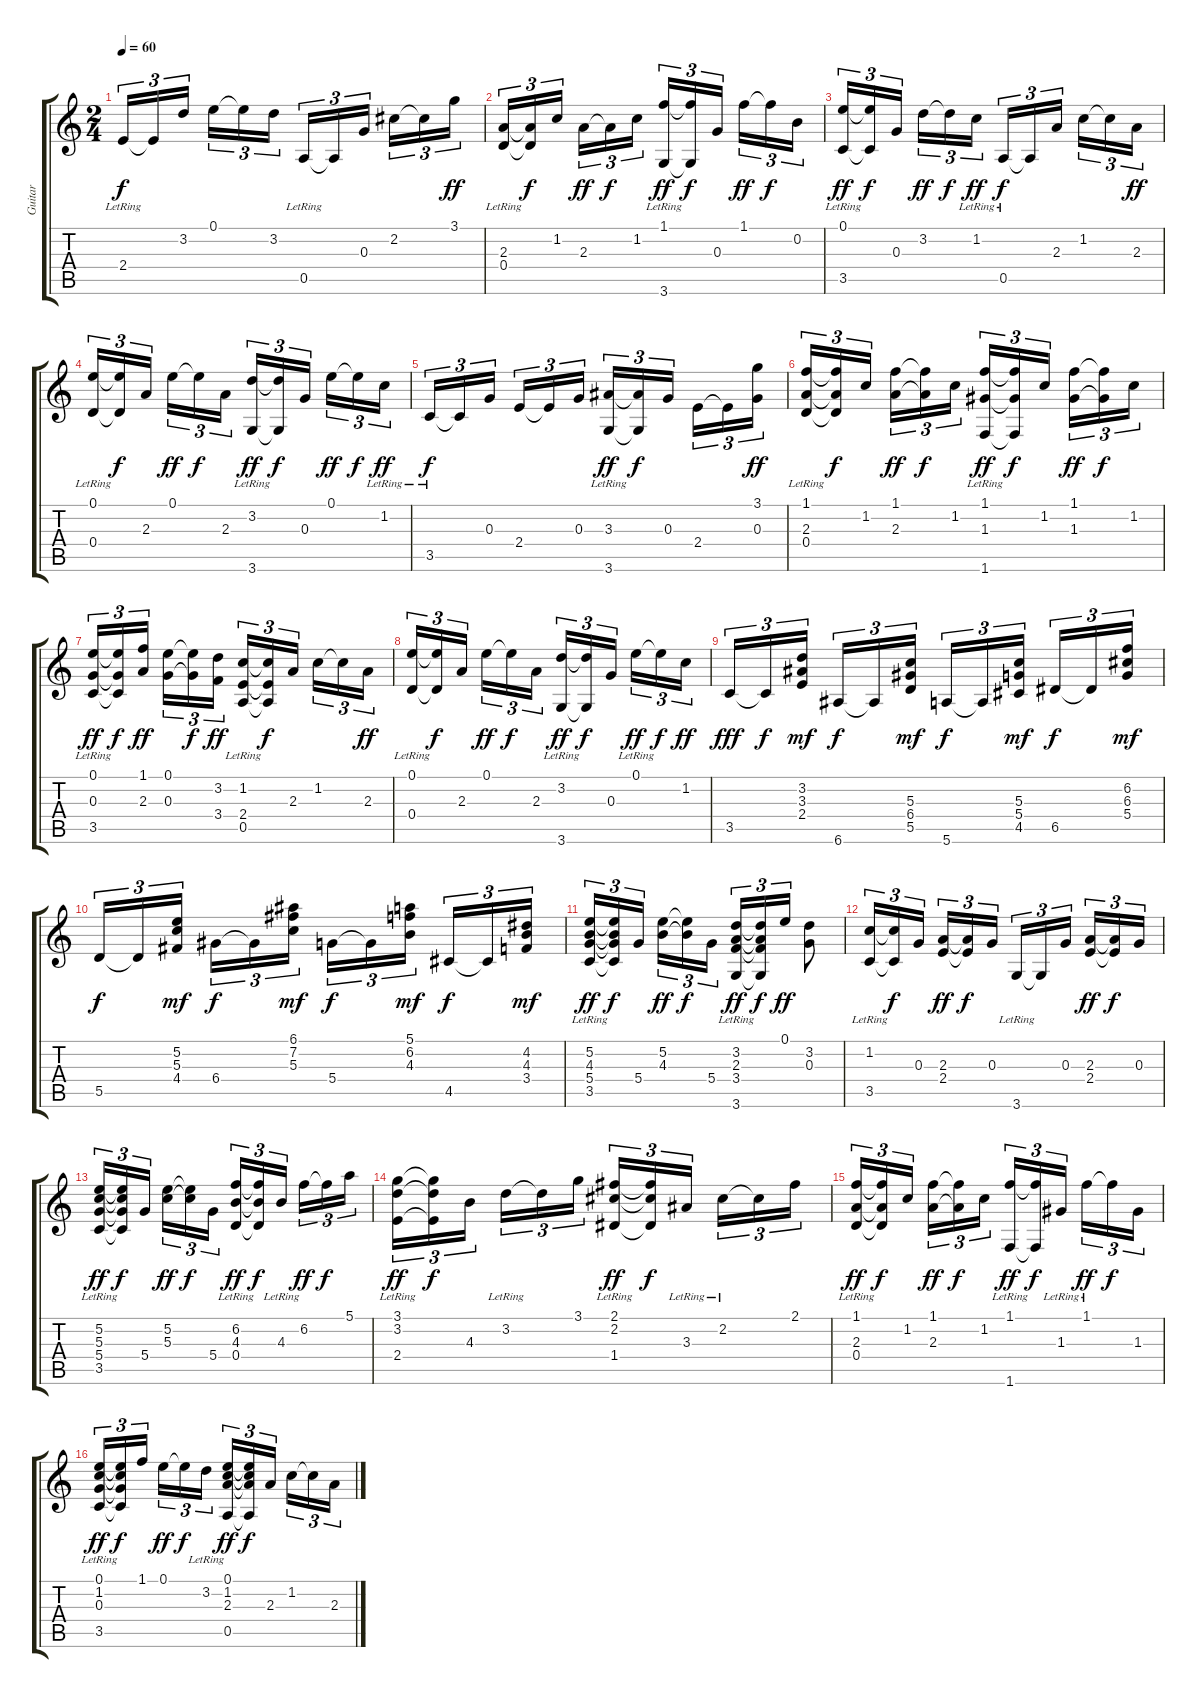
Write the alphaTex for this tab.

\track ("Guitar" "Guitar") {instrument acousticguitarnylon}
\staff {score tabs}
\tuning (E4 B3 G3 D3 A2 E2) {hide}
\ts (2 4)
\tempo 60
\clef g2
\ks c
2.4{lr}.16{tu (3 2) dy f} 2.4{t}.16{tu (3 2)} 3.2.16{tu (3 2)} 0.1.16{tu (3 2)} 0.1{t}.16{tu (3 2)} 3.2.16{tu (3 2)} 0.5{lr}.16{tu (3 2)} 0.5{t}.16{tu (3 2)} 0.3.16{tu (3 2)} 2.2.16{tu (3 2)} 2.2{t}.16{tu (3 2)} 3.1.16{tu (3 2) dy ff} |
(2.3 0.4{lr}).16{tu (3 2)} (2.3{t} 0.4{t}).16{tu (3 2) dy f} 1.2.16{tu (3 2)} 2.3.16{tu (3 2) dy ff} 2.3{t}.16{tu (3 2) dy f} 1.2.16{tu (3 2)} (1.1 3.6{lr}).16{tu (3 2) dy ff} (1.1{t} 3.6{t}).16{tu (3 2) dy f} 0.3.16{tu (3 2)} 1.1.16{tu (3 2) dy ff} 1.1{t}.16{tu (3 2) dy f} 0.2.16{tu (3 2)} |
(0.1 3.5{lr}).16{tu (3 2) dy ff} (0.1{t} 3.5{t}).16{tu (3 2) dy f} 0.3.16{tu (3 2)} 3.2.16{tu (3 2) dy ff} 3.2{t}.16{tu (3 2) dy f} 1.2{lr}.16{tu (3 2) dy ff} 0.5{lr}.16{tu (3 2) dy f} 0.5{t}.16{tu (3 2)} 2.3.16{tu (3 2)} 1.2.16{tu (3 2)} 1.2{t}.16{tu (3 2)} 2.3.16{tu (3 2) dy ff} |
(0.1 0.4{lr}).16{tu (3 2)} (0.1{t} 0.4{t}).16{tu (3 2) dy f} 2.3.16{tu (3 2)} 0.1.16{tu (3 2) dy ff} 0.1{t}.16{tu (3 2) dy f} 2.3.16{tu (3 2)} (3.2 3.6{lr}).16{tu (3 2) dy ff} (3.2{t} 3.6{t}).16{tu (3 2) dy f} 0.3.16{tu (3 2)} 0.1.16{tu (3 2) dy ff} 0.1{t}.16{tu (3 2) dy f} 1.2{lr}.16{tu (3 2) dy ff} |
3.5{lr}.16{tu (3 2) dy f} 3.5{t}.16{tu (3 2)} 0.3.16{tu (3 2)} 2.4.16{tu (3 2)} 2.4{t}.16{tu (3 2)} 0.3.16{tu (3 2)} (3.3 3.6{lr}).16{tu (3 2) dy ff} (3.3{t} 3.6{t}).16{tu (3 2) dy f} 0.3.16{tu (3 2)} 2.4.16{tu (3 2)} 2.4{t}.16{tu (3 2)} (3.1 0.3).16{tu (3 2) dy ff} |
(1.1 2.3 0.4{lr}).16{tu (3 2)} (1.1{t} 2.3{t} 0.4{t}).16{tu (3 2) dy f} 1.2.16{tu (3 2)} (1.1 2.3).16{tu (3 2) dy ff} (1.1{t} 2.3{t}).16{tu (3 2) dy f} 1.2.16{tu (3 2)} (1.1 1.3 1.6{lr}).16{tu (3 2) dy ff} (1.1{t} 1.3{t} 1.6{t}).16{tu (3 2) dy f} 1.2.16{tu (3 2)} (1.1 1.3).16{tu (3 2) dy ff} (1.1{t} 1.3{t}).16{tu (3 2) dy f} 1.2.16{tu (3 2)} |
(0.1 0.3 3.5{lr}).16{tu (3 2) dy ff} (0.1{t} 0.3{t} 3.5{t}).16{tu (3 2) dy f} (1.1 2.3).16{tu (3 2) dy ff} (0.1 0.3).16{tu (3 2)} (0.1{t} 0.3{t}).16{tu (3 2) dy f} (3.2 3.4).16{tu (3 2) dy ff} (1.2 2.4 0.5{lr}).16{tu (3 2)} (1.2{t} 2.4{t} 0.5{t}).16{tu (3 2) dy f} 2.3.16{tu (3 2)} 1.2.16{tu (3 2)} 1.2{t}.16{tu (3 2)} 2.3.16{tu (3 2) dy ff} |
(0.1 0.4{lr}).16{tu (3 2)} (0.1{t} 0.4{t}).16{tu (3 2) dy f} 2.3.16{tu (3 2)} 0.1.16{tu (3 2) dy ff} 0.1{t}.16{tu (3 2) dy f} 2.3.16{tu (3 2)} (3.2 3.6{lr}).16{tu (3 2) dy ff} (3.2{t} 3.6{t}).16{tu (3 2) dy f} 0.3.16{tu (3 2)} 0.1{lr}.16{tu (3 2) dy ff} 0.1{t}.16{tu (3 2) dy f} 1.2.16{tu (3 2) dy ff} |
3.5.16{tu (3 2) dy fff} 3.5{t}.16{tu (3 2) dy f} (3.2 3.3 2.4).16{tu (3 2) dy mf} 6.6.16{tu (3 2) dy f} 6.6{t}.16{tu (3 2)} (5.3 6.4 5.5).16{tu (3 2) dy mf} 5.6.16{tu (3 2) dy f} 5.6{t}.16{tu (3 2)} (5.3 5.4 4.5).16{tu (3 2) dy mf} 6.5.16{tu (3 2) dy f} 6.5{t}.16{tu (3 2)} (6.2 6.3 5.4).16{tu (3 2) dy mf} |
5.5.16{tu (3 2) dy f} 5.5{t}.16{tu (3 2)} (5.2 5.3 4.4).16{tu (3 2) dy mf} 6.4.16{tu (3 2) dy f} 6.4{t}.16{tu (3 2)} (6.1 7.2 5.3).16{tu (3 2) dy mf} 5.4.16{tu (3 2) dy f} 5.4{t}.16{tu (3 2)} (5.1 6.2 4.3).16{tu (3 2) dy mf} 4.5.16{tu (3 2) dy f} 4.5{t}.16{tu (3 2)} (4.2 4.3 3.4).16{tu (3 2) dy mf} |
(5.2 4.3 5.4 3.5{lr}).16{tu (3 2) dy ff} (5.2{t} 4.3{t} 5.4{t} 3.5{t}).16{tu (3 2) dy f} 5.4.16{tu (3 2)} (5.2 4.3).16{tu (3 2) dy ff} (5.2{t} 4.3{t}).16{tu (3 2) dy f} 5.4.16{tu (3 2)} (3.2 2.3 3.4 3.6{lr}).16{tu (3 2) dy ff} (3.2{t} 2.3{t} 3.4{t} 3.6{t}).16{tu (3 2) dy f} 0.1.16{tu (3 2) dy ff} (3.2 0.3).8 |
(1.2 3.5{lr}).16{tu (3 2)} (1.2{t} 3.5{t}).16{tu (3 2) dy f} 0.3.16{tu (3 2)} (2.3 2.4).16{tu (3 2) dy ff} (2.3{t} 2.4{t}).16{tu (3 2) dy f} 0.3.16{tu (3 2)} 3.6{lr}.16{tu (3 2)} 3.6{t}.16{tu (3 2)} 0.3.16{tu (3 2)} (2.3 2.4).16{tu (3 2) dy ff} (2.3{t} 2.4{t}).16{tu (3 2) dy f} 0.3.16{tu (3 2)} |
(5.2 5.3 5.4 3.5{lr}).16{tu (3 2) dy ff} (5.2{t} 5.3{t} 5.4{t} 3.5{t}).16{tu (3 2) dy f} 5.4.16{tu (3 2)} (5.2 5.3).16{tu (3 2) dy ff} (5.2{t} 5.3{t}).16{tu (3 2) dy f} 5.4.16{tu (3 2)} (6.2 4.3 0.4{lr}).16{tu (3 2) dy ff} (6.2{t} 4.3{t} 0.4{t}).16{tu (3 2) dy f} 4.3{lr}.16{tu (3 2)} 6.2{lr}.16{tu (3 2) dy ff} 6.2{t}.16{tu (3 2) dy f} 5.1.16{tu (3 2)} |
(3.1{lr} 3.2{lr} 2.4{lr}).16{tu (3 2) dy ff} (3.1{t} 3.2{t} 2.4{t}).16{tu (3 2) dy f} 4.3.16{tu (3 2)} 3.2{lr}.16{tu (3 2)} 3.2{t}.16{tu (3 2)} 3.1.16{tu (3 2)} (2.1{lr} 2.2{lr} 1.4{lr}).16{tu (3 2) dy ff} (2.1{t} 2.2{t} 1.4{t}).16{tu (3 2) dy f} 3.3{lr}.16{tu (3 2)} 2.2{lr}.16{tu (3 2)} 2.2{t}.16{tu (3 2)} 2.1.16{tu (3 2)} |
(1.1 2.3 0.4{lr}).16{tu (3 2) dy ff} (1.1{t} 2.3{t} 0.4{t}).16{tu (3 2) dy f} 1.2.16{tu (3 2)} (1.1 2.3).16{tu (3 2) dy ff} (1.1{t} 2.3{t}).16{tu (3 2) dy f} 1.2.16{tu (3 2)} (1.1{lr} 1.6{lr}).16{tu (3 2) dy ff} (1.1{t} 1.6{t}).16{tu (3 2) dy f} 1.3{lr}.16{tu (3 2)} 1.1{lr}.16{tu (3 2) dy ff} 1.1{t}.16{tu (3 2) dy f} 1.3.16{tu (3 2)} |
(0.1 1.2{lr} 0.3{lr} 3.5{lr}).16{tu (3 2) dy ff} (0.1{t} 1.2{t} 0.3{t} 3.5{t}).16{tu (3 2) dy f} 1.1.16{tu (3 2)} 0.1.16{tu (3 2) dy ff} 0.1{t}.16{tu (3 2) dy f} 3.2{lr}.16{tu (3 2)} (0.1{lr} 1.2{lr} 2.3{lr} 0.5{lr}).16{tu (3 2) dy ff} (0.1{t} 1.2{t} 2.3{t} 0.5{t}).16{tu (3 2) dy f} 2.3.16{tu (3 2)} 1.2.16{tu (3 2)} 1.2{t}.16{tu (3 2)} 2.3.16{tu (3 2)}
